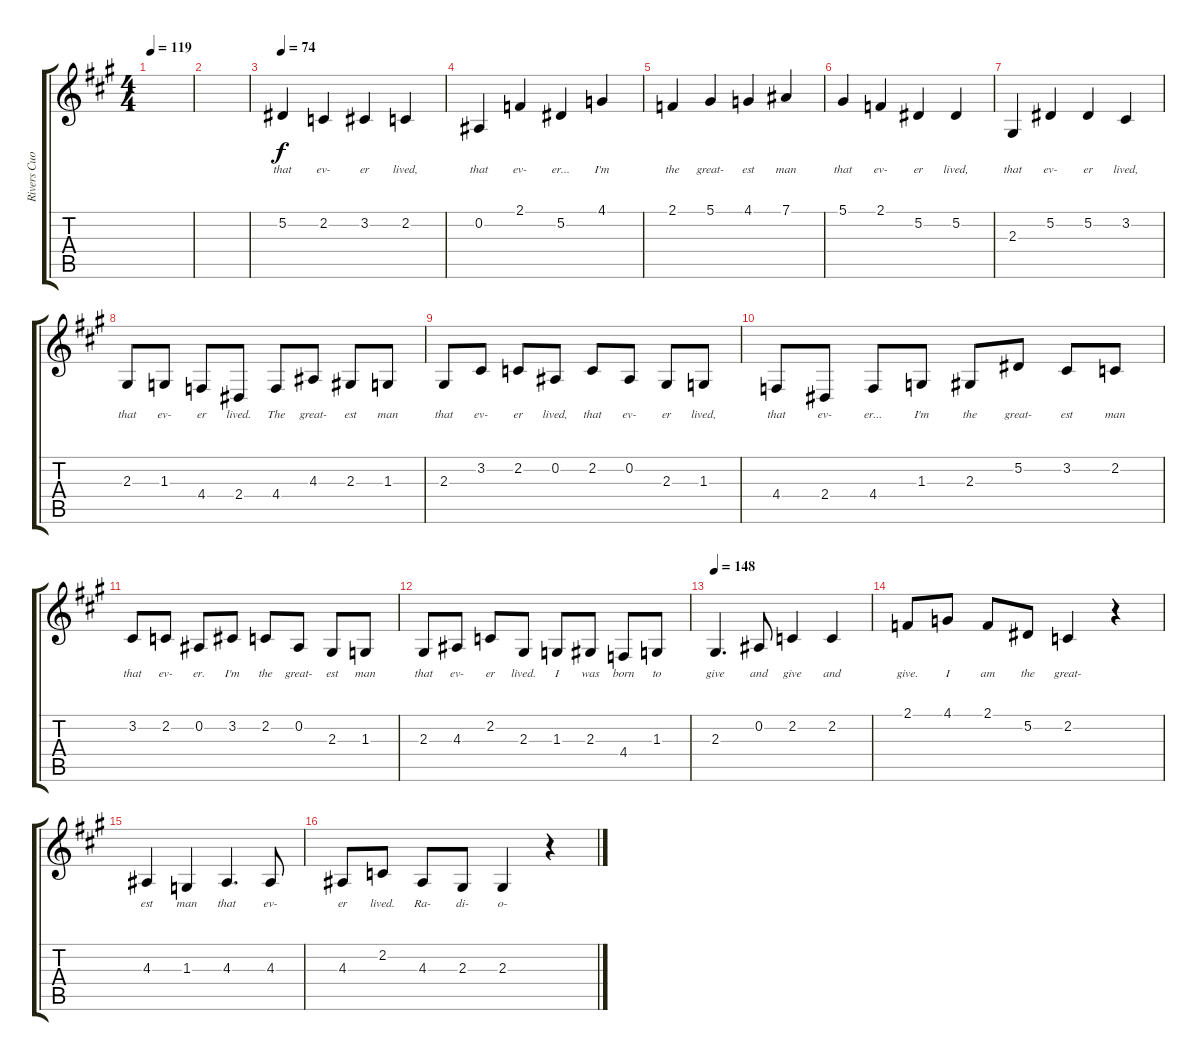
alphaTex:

\track ("Rivers Cuomo" "Rivers Cuo") {instrument lead2sawtooth bank 1}
\staff {score tabs}
\tuning (Eb4 Bb3 Gb3 Db3 Ab2 Eb2) {hide}
\ts (4 4)
\tempo 119
\clef g2
\ks a
|
|
\tempo 74
5.2.4{lyrics (0 "that") lyrics (1 "") lyrics (2 "") lyrics (3 "") lyrics (4 "")} 2.2.4{lyrics (0 "ev-") lyrics (1 "") lyrics (2 "") lyrics (3 "") lyrics (4 "")} 3.2.4{lyrics (0 "er") lyrics (1 "") lyrics (2 "") lyrics (3 "") lyrics (4 "")} 2.2.4{lyrics (0 "lived,") lyrics (1 "") lyrics (2 "") lyrics (3 "") lyrics (4 "")} |
0.2.4{lyrics (0 "that") lyrics (1 "") lyrics (2 "") lyrics (3 "") lyrics (4 "")} 2.1.4{lyrics (0 "ev-") lyrics (1 "") lyrics (2 "") lyrics (3 "") lyrics (4 "")} 5.2.4{lyrics (0 "er...") lyrics (1 "") lyrics (2 "") lyrics (3 "") lyrics (4 "")} 4.1.4{lyrics (0 "I'm") lyrics (1 "") lyrics (2 "") lyrics (3 "") lyrics (4 "")} |
2.1.4{lyrics (0 "the") lyrics (1 "") lyrics (2 "") lyrics (3 "") lyrics (4 "")} 5.1.4{lyrics (0 "great-") lyrics (1 "") lyrics (2 "") lyrics (3 "") lyrics (4 "")} 4.1.4{lyrics (0 "est") lyrics (1 "") lyrics (2 "") lyrics (3 "") lyrics (4 "")} 7.1.4{lyrics (0 "man") lyrics (1 "") lyrics (2 "") lyrics (3 "") lyrics (4 "")} |
5.1.4{lyrics (0 "that") lyrics (1 "") lyrics (2 "") lyrics (3 "") lyrics (4 "")} 2.1.4{lyrics (0 "ev-") lyrics (1 "") lyrics (2 "") lyrics (3 "") lyrics (4 "")} 5.2.4{lyrics (0 "er") lyrics (1 "") lyrics (2 "") lyrics (3 "") lyrics (4 "")} 5.2.4{lyrics (0 "lived,") lyrics (1 "") lyrics (2 "") lyrics (3 "") lyrics (4 "")} |
2.3.4{lyrics (0 "that") lyrics (1 "") lyrics (2 "") lyrics (3 "") lyrics (4 "")} 5.2.4{lyrics (0 "ev-") lyrics (1 "") lyrics (2 "") lyrics (3 "") lyrics (4 "")} 5.2.4{lyrics (0 "er") lyrics (1 "") lyrics (2 "") lyrics (3 "") lyrics (4 "")} 3.2.4{lyrics (0 "lived,") lyrics (1 "") lyrics (2 "") lyrics (3 "") lyrics (4 "")} |
2.3.8{lyrics (0 "that") lyrics (1 "") lyrics (2 "") lyrics (3 "") lyrics (4 "")} 1.3.8{lyrics (0 "ev-") lyrics (1 "") lyrics (2 "") lyrics (3 "") lyrics (4 "")} 4.4.8{lyrics (0 "er") lyrics (1 "") lyrics (2 "") lyrics (3 "") lyrics (4 "")} 2.4.8{lyrics (0 "lived.") lyrics (1 "") lyrics (2 "") lyrics (3 "") lyrics (4 "")} 4.4.8{lyrics (0 "The") lyrics (1 "") lyrics (2 "") lyrics (3 "") lyrics (4 "")} 4.3.8{lyrics (0 "great-") lyrics (1 "") lyrics (2 "") lyrics (3 "") lyrics (4 "")} 2.3.8{lyrics (0 "est") lyrics (1 "") lyrics (2 "") lyrics (3 "") lyrics (4 "")} 1.3.8{lyrics (0 "man") lyrics (1 "") lyrics (2 "") lyrics (3 "") lyrics (4 "")} |
2.3.8{lyrics (0 "that") lyrics (1 "") lyrics (2 "") lyrics (3 "") lyrics (4 "")} 3.2.8{lyrics (0 "ev-") lyrics (1 "") lyrics (2 "") lyrics (3 "") lyrics (4 "")} 2.2.8{lyrics (0 "er") lyrics (1 "") lyrics (2 "") lyrics (3 "") lyrics (4 "")} 0.2.8{lyrics (0 "lived,") lyrics (1 "") lyrics (2 "") lyrics (3 "") lyrics (4 "")} 2.2.8{lyrics (0 "that") lyrics (1 "") lyrics (2 "") lyrics (3 "") lyrics (4 "")} 0.2.8{lyrics (0 "ev-") lyrics (1 "") lyrics (2 "") lyrics (3 "") lyrics (4 "")} 2.3.8{lyrics (0 "er") lyrics (1 "") lyrics (2 "") lyrics (3 "") lyrics (4 "")} 1.3.8{lyrics (0 "lived,") lyrics (1 "") lyrics (2 "") lyrics (3 "") lyrics (4 "")} |
4.4.8{lyrics (0 "that") lyrics (1 "") lyrics (2 "") lyrics (3 "") lyrics (4 "")} 2.4.8{lyrics (0 "ev-") lyrics (1 "") lyrics (2 "") lyrics (3 "") lyrics (4 "")} 4.4.8{lyrics (0 "er...") lyrics (1 "") lyrics (2 "") lyrics (3 "") lyrics (4 "")} 1.3.8{lyrics (0 "I'm") lyrics (1 "") lyrics (2 "") lyrics (3 "") lyrics (4 "")} 2.3.8{lyrics (0 "the") lyrics (1 "") lyrics (2 "") lyrics (3 "") lyrics (4 "")} 5.2.8{lyrics (0 "great-") lyrics (1 "") lyrics (2 "") lyrics (3 "") lyrics (4 "")} 3.2.8{lyrics (0 "est") lyrics (1 "") lyrics (2 "") lyrics (3 "") lyrics (4 "")} 2.2.8{lyrics (0 "man") lyrics (1 "") lyrics (2 "") lyrics (3 "") lyrics (4 "")} |
3.2.8{lyrics (0 "that") lyrics (1 "") lyrics (2 "") lyrics (3 "") lyrics (4 "")} 2.2.8{lyrics (0 "ev-") lyrics (1 "") lyrics (2 "") lyrics (3 "") lyrics (4 "")} 0.2.8{lyrics (0 "er.") lyrics (1 "") lyrics (2 "") lyrics (3 "") lyrics (4 "")} 3.2.8{lyrics (0 "I'm") lyrics (1 "") lyrics (2 "") lyrics (3 "") lyrics (4 "")} 2.2.8{lyrics (0 "the") lyrics (1 "") lyrics (2 "") lyrics (3 "") lyrics (4 "")} 0.2.8{lyrics (0 "great-") lyrics (1 "") lyrics (2 "") lyrics (3 "") lyrics (4 "")} 2.3.8{lyrics (0 "est") lyrics (1 "") lyrics (2 "") lyrics (3 "") lyrics (4 "")} 1.3.8{lyrics (0 "man") lyrics (1 "") lyrics (2 "") lyrics (3 "") lyrics (4 "")} |
2.3.8{lyrics (0 "that") lyrics (1 "") lyrics (2 "") lyrics (3 "") lyrics (4 "")} 4.3.8{lyrics (0 "ev-") lyrics (1 "") lyrics (2 "") lyrics (3 "") lyrics (4 "")} 2.2.8{lyrics (0 "er") lyrics (1 "") lyrics (2 "") lyrics (3 "") lyrics (4 "")} 2.3.8{lyrics (0 "lived.") lyrics (1 "") lyrics (2 "") lyrics (3 "") lyrics (4 "")} 1.3.8{lyrics (0 "I") lyrics (1 "") lyrics (2 "") lyrics (3 "") lyrics (4 "")} 2.3.8{lyrics (0 "was") lyrics (1 "") lyrics (2 "") lyrics (3 "") lyrics (4 "")} 4.4.8{lyrics (0 "born") lyrics (1 "") lyrics (2 "") lyrics (3 "") lyrics (4 "")} 1.3.8{lyrics (0 "to") lyrics (1 "") lyrics (2 "") lyrics (3 "") lyrics (4 "")} |
\tempo 148
2.3.4{d lyrics (0 "give") lyrics (1 "") lyrics (2 "") lyrics (3 "") lyrics (4 "")} 0.2.8{lyrics (0 "and") lyrics (1 "") lyrics (2 "") lyrics (3 "") lyrics (4 "")} 2.2.4{lyrics (0 "give") lyrics (1 "") lyrics (2 "") lyrics (3 "") lyrics (4 "")} 2.2.4{lyrics (0 "and") lyrics (1 "") lyrics (2 "") lyrics (3 "") lyrics (4 "")} |
2.1.8{lyrics (0 "give.") lyrics (1 "") lyrics (2 "") lyrics (3 "") lyrics (4 "")} 4.1.8{lyrics (0 "I") lyrics (1 "") lyrics (2 "") lyrics (3 "") lyrics (4 "")} 2.1.8{lyrics (0 "am") lyrics (1 "") lyrics (2 "") lyrics (3 "") lyrics (4 "")} 5.2.8{lyrics (0 "the") lyrics (1 "") lyrics (2 "") lyrics (3 "") lyrics (4 "")} 2.2.4{lyrics (0 "great-") lyrics (1 "") lyrics (2 "") lyrics (3 "") lyrics (4 "")} r.4 |
4.3.4{lyrics (0 "est") lyrics (1 "") lyrics (2 "") lyrics (3 "") lyrics (4 "")} 1.3.4{lyrics (0 "man") lyrics (1 "") lyrics (2 "") lyrics (3 "") lyrics (4 "")} 4.3.4{d lyrics (0 "that") lyrics (1 "") lyrics (2 "") lyrics (3 "") lyrics (4 "")} 4.3.8{lyrics (0 "ev-") lyrics (1 "") lyrics (2 "") lyrics (3 "") lyrics (4 "")} |
4.3.8{lyrics (0 "er") lyrics (1 "") lyrics (2 "") lyrics (3 "") lyrics (4 "")} 2.2.8{lyrics (0 "lived.") lyrics (1 "") lyrics (2 "") lyrics (3 "") lyrics (4 "")} 4.3.8{lyrics (0 "Ra-") lyrics (1 "") lyrics (2 "") lyrics (3 "") lyrics (4 "")} 2.3.8{lyrics (0 "di-") lyrics (1 "") lyrics (2 "") lyrics (3 "") lyrics (4 "")} 2.3.4{lyrics (0 "o-") lyrics (1 "") lyrics (2 "") lyrics (3 "") lyrics (4 "")} r.4
